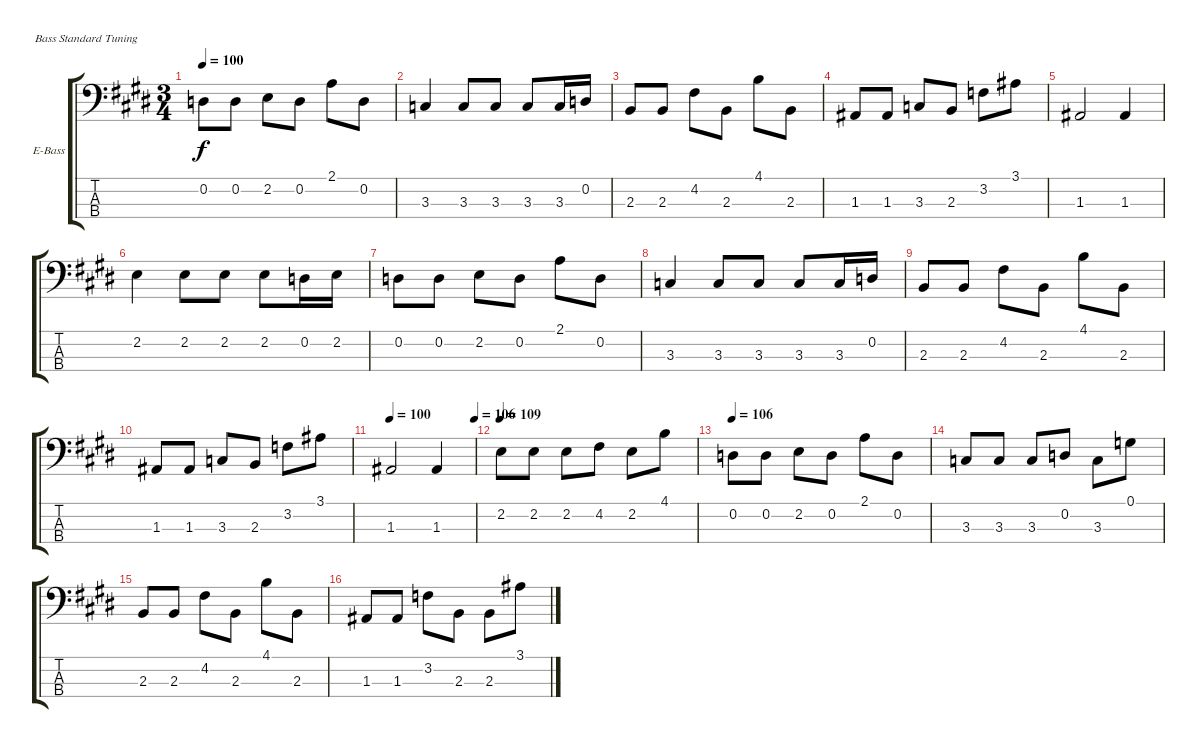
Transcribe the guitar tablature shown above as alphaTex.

\bracketExtendMode groupsimilarinstruments
\firstSystemTrackNameOrientation horizontal
\otherSystemsTrackNameOrientation horizontal
\track ("Bass" "E-Bass") {instrument electricbasspick}
\staff {score tabs}
\tuning (G2 D2 A1 E1)
\ts (3 4)
\tempo 100
\clef f4
\scale
1.07818
\ks e
0.2.8{dy f} 0.2.8 2.2.8 0.2.8 2.1.8 0.2.8 |
\scale
0.921816 3.3.4 3.3.8 3.3.8 3.3.8 3.3.16 0.2.16 |
\scale
1.07818 2.3.8 2.3.8 4.2.8 2.3.8 4.1.8 2.3.8 |
\scale
0.921816 1.3.8 1.3.8 3.3.8 2.3.8 3.2.8 3.1.8 |
\scale
1.07818 1.3.2 1.3.4 |
\scale
0.921816 2.2.4 2.2.8 2.2.8 2.2.8 0.2.16 2.2.16 |
\scale
1.07818 0.2.8 0.2.8 2.2.8 0.2.8 2.1.8 0.2.8 |
\scale
0.921816 3.3.4 3.3.8 3.3.8 3.3.8 3.3.16 0.2.16 |
\scale
1.07818 2.3.8 2.3.8 4.2.8 2.3.8 4.1.8 2.3.8 |
\scale
0.921816 1.3.8 1.3.8 3.3.8 2.3.8 3.2.8 3.1.8 |
\tempo 100
\tempo (106 1)
\scale
1.07818 1.3.2 1.3.4 |
\tempo 109
\scale
0.921816 2.2.8 2.2.8 2.2.8 4.2.8 2.2.8 4.1.8 |
\tempo 106
\scale
1.07818 0.2.8 0.2.8 2.2.8 0.2.8 2.1.8 0.2.8 |
\scale
0.921816 3.3.8 3.3.8 3.3.8 0.2.8 3.3.8 0.1.8 |
\scale
1.07818 2.3.8 2.3.8 4.2.8 2.3.8 4.1.8 2.3.8 |
\scale
0.921816 1.3.8 1.3.8 3.2.8 2.3.8 2.3.8 3.1.8
